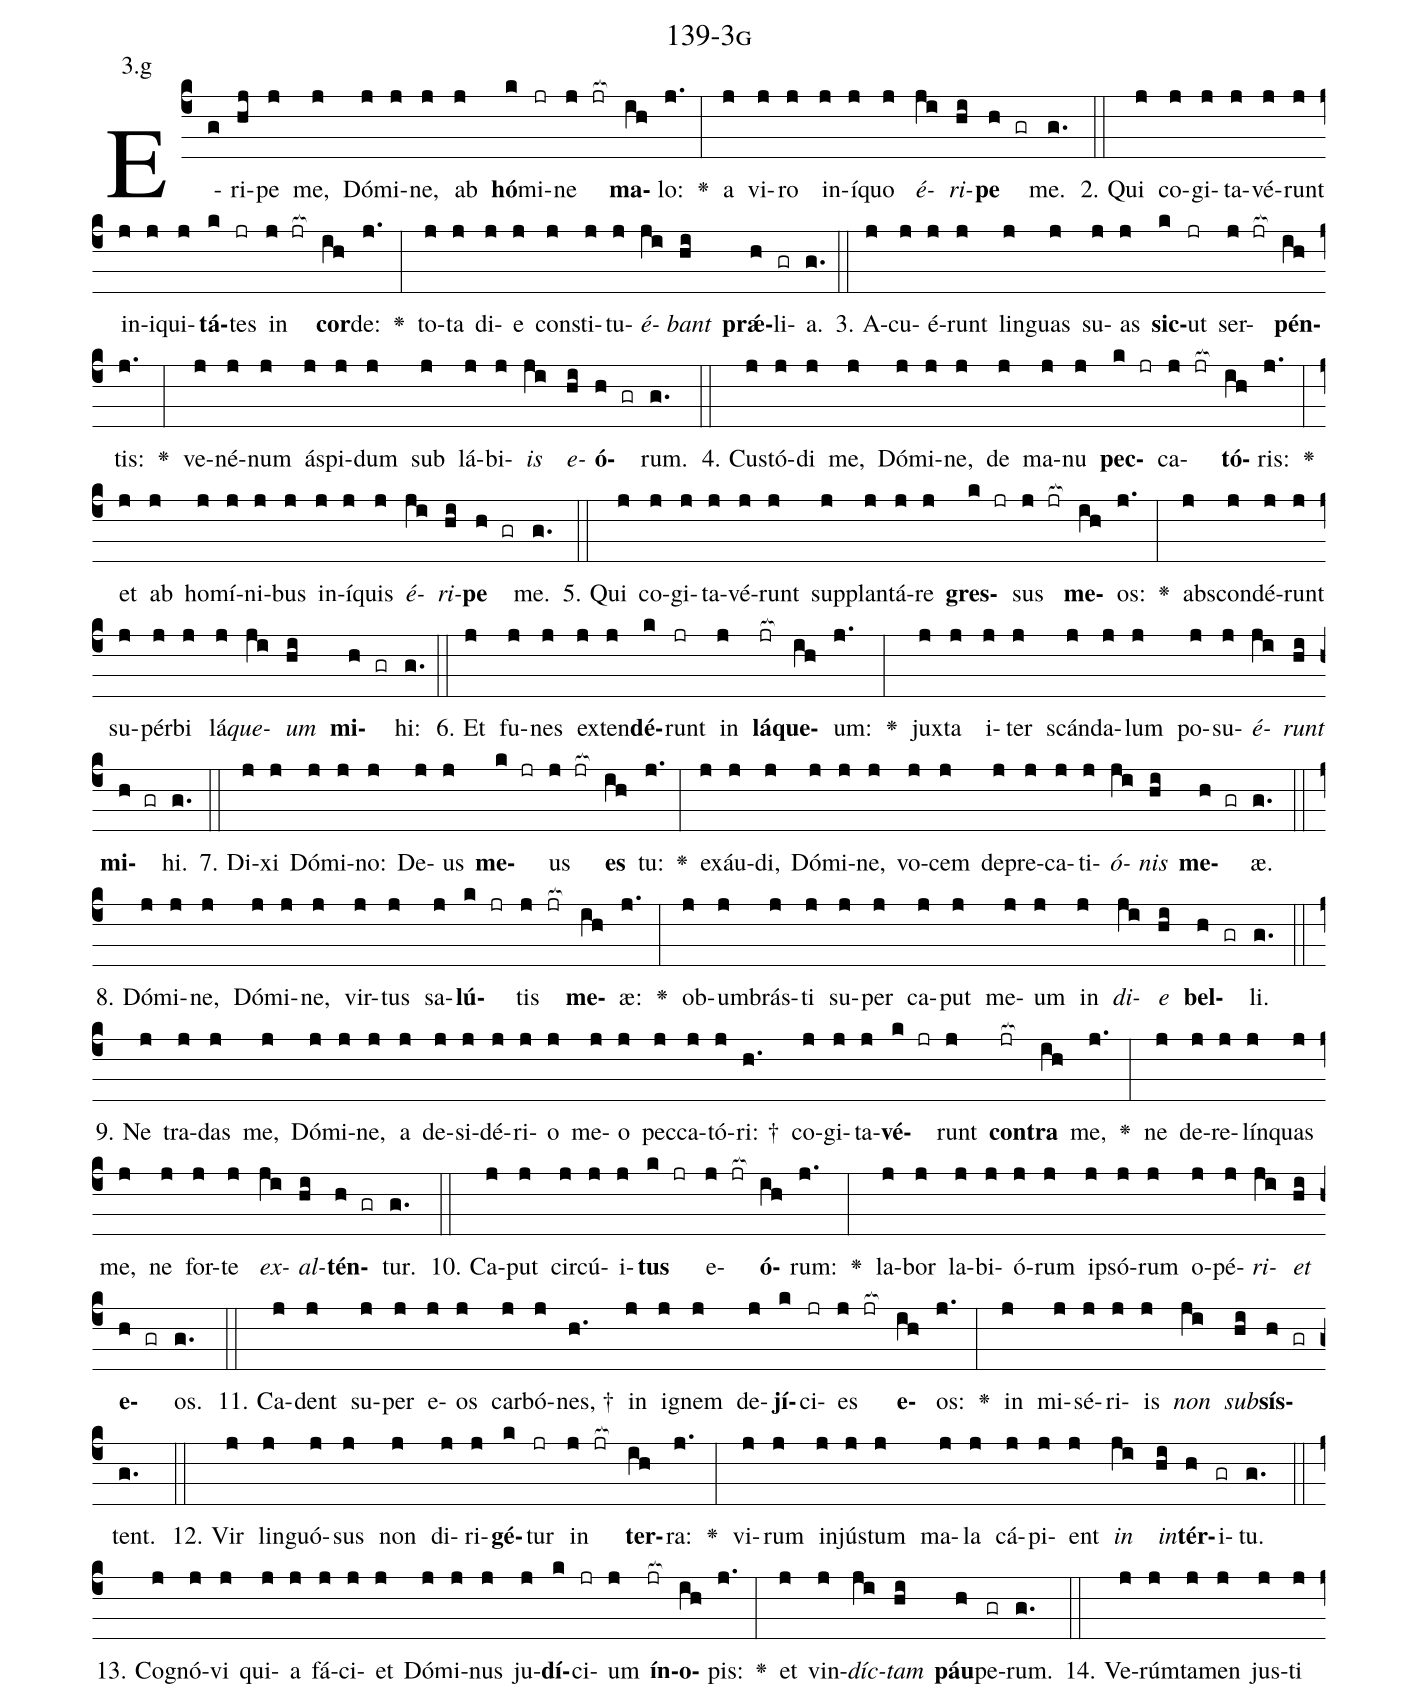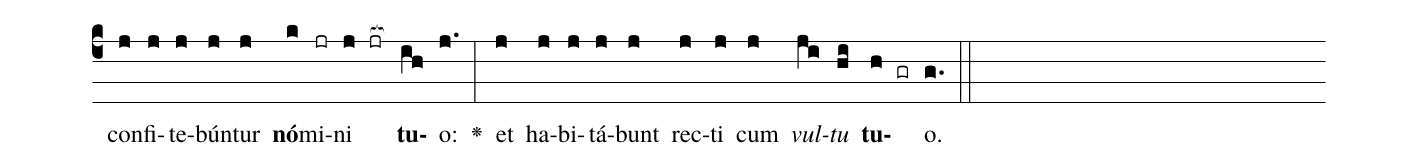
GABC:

name: 139-3g;
annotation: 3.g;
%%
(c4)E(g)ri(hj)pe(j) me,(j) Dó(j)mi(j)ne,(j) ab(j) <b>hó</b>(k)mi(jr)ne(j jr[ocb:1{]) <b>ma</b>(ih[ocb:0}])lo:(j.) <v>\greheightstar</v>(:) a(j) vi(j)ro(j) in(j)í(j)quo(j) <i>é</i>(ji)<i>ri</i>(hi)<b>pe</b>(h gr) me.(g.) (::)
2. Qui(j) co(j)gi(j)ta(j)vé(j)runt(j) in(j)i(j)qui(j)<b>tá</b>(k)tes(jr) in(j jr[ocb:1{]) <b>cor</b>(ih[ocb:0}])de:(j.) <v>\greheightstar</v>(:) to(j)ta(j) di(j)e(j) con(j)sti(j)tu(j)<i>é</i>(ji)<i>bant</i>(hi) <b>prǽ</b>(h)li(gr)a.(g.) (::)
3. A(j)cu(j)é(j)runt(j) lin(j)guas(j) su(j)as(j) <b>sic</b>(k)ut(jr) ser(j jr[ocb:1{])<b>pén</b>(ih[ocb:0}])tis:(j.) <v>\greheightstar</v>(:) ve(j)né(j)num(j) ás(j)pi(j)dum(j) sub(j) lá(j)bi(j)<i>is</i>(ji) <i>e</i>(hi)<b>ó</b>(h gr)rum.(g.) (::)
4. Cus(j)tó(j)di(j) me,(j) Dó(j)mi(j)ne,(j) de(j) ma(j)nu(j) <b>pec</b>(k jr)ca(j jr[ocb:1{])<b>tó</b>(ih[ocb:0}])ris:(j.) <v>\greheightstar</v>(:) et(j) ab(j) ho(j)mí(j)ni(j)bus(j) in(j)í(j)quis(j) <i>é</i>(ji)<i>ri</i>(hi)<b>pe</b>(h gr) me.(g.) (::)
5. Qui(j) co(j)gi(j)ta(j)vé(j)runt(j) sup(j)plan(j)tá(j)re(j) <b>gres</b>(k jr)sus(j jr[ocb:1{]) <b>me</b>(ih[ocb:0}])os:(j.) <v>\greheightstar</v>(:) abs(j)con(j)dé(j)runt(j) su(j)pér(j)bi(j) lá(j)<i>que</i>(ji)<i>um</i>(hi) <b>mi</b>(h gr)hi:(g.) (::)
6. Et(j) fu(j)nes(j) ex(j)ten(j)<b>dé</b>(k)runt(jr) in(j) <b>lá</b>(jr[ocb:1{])<b>que</b>(ih[ocb:0}])um:(j.) <v>\greheightstar</v>(:) jux(j)ta(j) i(j)ter(j) scán(j)da(j)lum(j) po(j)su(j)<i>é</i>(ji)<i>runt</i>(hi) <b>mi</b>(h gr)hi.(g.) (::)
7. Di(j)xi(j) Dó(j)mi(j)no:(j) De(j)us(j) <b>me</b>(k jr)us(j jr[ocb:1{]) <b>es</b>(ih[ocb:0}]) tu:(j.) <v>\greheightstar</v>(:) ex(j)áu(j)di,(j) Dó(j)mi(j)ne,(j) vo(j)cem(j) de(j)pre(j)ca(j)ti(j)<i>ó</i>(ji)<i>nis</i>(hi) <b>me</b>(h gr)æ.(g.) (::)
8. Dó(j)mi(j)ne,(j) Dó(j)mi(j)ne,(j) vir(j)tus(j) sa(j)<b>lú</b>(k jr)tis(j jr[ocb:1{]) <b>me</b>(ih[ocb:0}])æ:(j.) <v>\greheightstar</v>(:) ob(j)um(j)brás(j)ti(j) su(j)per(j) ca(j)put(j) me(j)um(j) in(j) <i>di</i>(ji)<i>e</i>(hi) <b>bel</b>(h gr)li.(g.) (::)
9. Ne(j) tra(j)das(j) me,(j) Dó(j)mi(j)ne,(j) a(j) de(j)si(j)dé(j)ri(j)o(j) me(j)o(j) pec(j)ca(j)tó(j)ri: †(h.) co(j)gi(j)ta(j)<b>vé</b>(k jr)runt(j) <b>con</b>(jr[ocb:1{])<b>tra</b>(ih[ocb:0}]) me,(j.) <v>\greheightstar</v>(:) ne(j) de(j)re(j)lín(j)quas(j) me,(j) ne(j) for(j)te(j) <i>ex</i>(ji)<i>al</i>(hi)<b>tén</b>(h gr)tur.(g.) (::)
10. Ca(j)put(j) cir(j)cú(j)i(j)<b>tus</b>(k jr) e(j jr[ocb:1{])<b>ó</b>(ih[ocb:0}])rum:(j.) <v>\greheightstar</v>(:) la(j)bor(j) la(j)bi(j)ó(j)rum(j) ip(j)só(j)rum(j) o(j)pé(j)<i>ri</i>(ji)<i>et</i>(hi) <b>e</b>(h gr)os.(g.) (::)
11. Ca(j)dent(j) su(j)per(j) e(j)os(j) car(j)bó(j)nes, †(h.) in(j) i(j)gnem(j) de(j)<b>jí</b>(k)ci(jr)es(j jr[ocb:1{]) <b>e</b>(ih[ocb:0}])os:(j.) <v>\greheightstar</v>(:) in(j) mi(j)sé(j)ri(j)is(j) <i>non</i>(ji) <i>sub</i>(hi)<b>sís</b>(h gr)tent.(g.) (::)
12. Vir(j) lin(j)guó(j)sus(j) non(j) di(j)ri(j)<b>gé</b>(k)tur(jr) in(j jr[ocb:1{]) <b>ter</b>(ih[ocb:0}])ra:(j.) <v>\greheightstar</v>(:) vi(j)rum(j) in(j)jús(j)tum(j) ma(j)la(j) cá(j)pi(j)ent(j) <i>in</i>(ji) <i>in</i>(hi)<b>tér</b>(h)i(gr)tu.(g.) (::)
13. Co(j)gnó(j)vi(j) qui(j)a(j) fá(j)ci(j)et(j) Dó(j)mi(j)nus(j) ju(j)<b>dí</b>(k)ci(jr)um(j) <b>ín</b>(jr[ocb:1{])<b>o</b>(ih[ocb:0}])pis:(j.) <v>\greheightstar</v>(:) et(j) vin(j)<i>díc</i>(ji)<i>tam</i>(hi) <b>páu</b>(h)pe(gr)rum.(g.) (::)
14. Ve(j)rúm(j)ta(j)men(j) jus(j)ti(j) con(j)fi(j)te(j)bún(j)tur(j) <b>nó</b>(k)mi(jr)ni(j jr[ocb:1{]) <b>tu</b>(ih[ocb:0}])o:(j.) <v>\greheightstar</v>(:) et(j) ha(j)bi(j)tá(j)bunt(j) rec(j)ti(j) cum(j) <i>vul</i>(ji)<i>tu</i>(hi) <b>tu</b>(h gr)o.(g.) (::)
